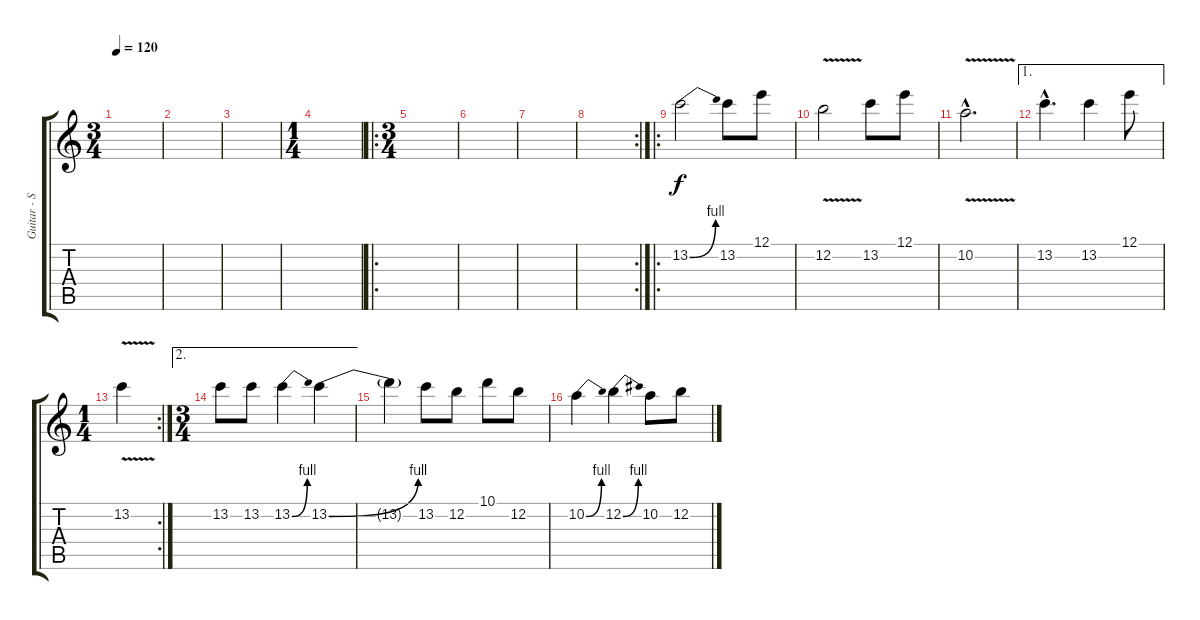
\track ("Guitar - Solo" "Guitar - S") {instrument overdrivenguitar}
\staff {score tabs}
\tuning (E4 B3 G3 D3 A2 E2) {hide}
\ts (3 4)
\tempo 120
\clef g2
\ks c
|
|
|
\ts (1 4)
|
\ro
\ts (3 4)
|
|
|
\rc 2
|
\ro
13.2{be (bend 0 0 60 4)}.2 13.2.8 12.1.8 |
12.2{v}.2 13.2.8 12.1.8 |
10.2{v hac}.2{d} |
\ae 1
13.2{hac}.4{d} 13.2.4 12.1.8 |
\rc 2
\ts (1 4)
13.2{v}.4 |
\ae 2
\ts (3 4)
13.2.8 13.2.8 13.2{be (bend 0 0 60 4)}.4 13.2{be (bend 0 0 60 4)}.4 |
13.2{t}.4 13.2.8 12.2.8 10.1.8 12.2.8 |
10.2{be (bend 0 0 60 4)}.4 12.2{be (bend 0 0 60 4)}.4 10.2.8 12.2.8
